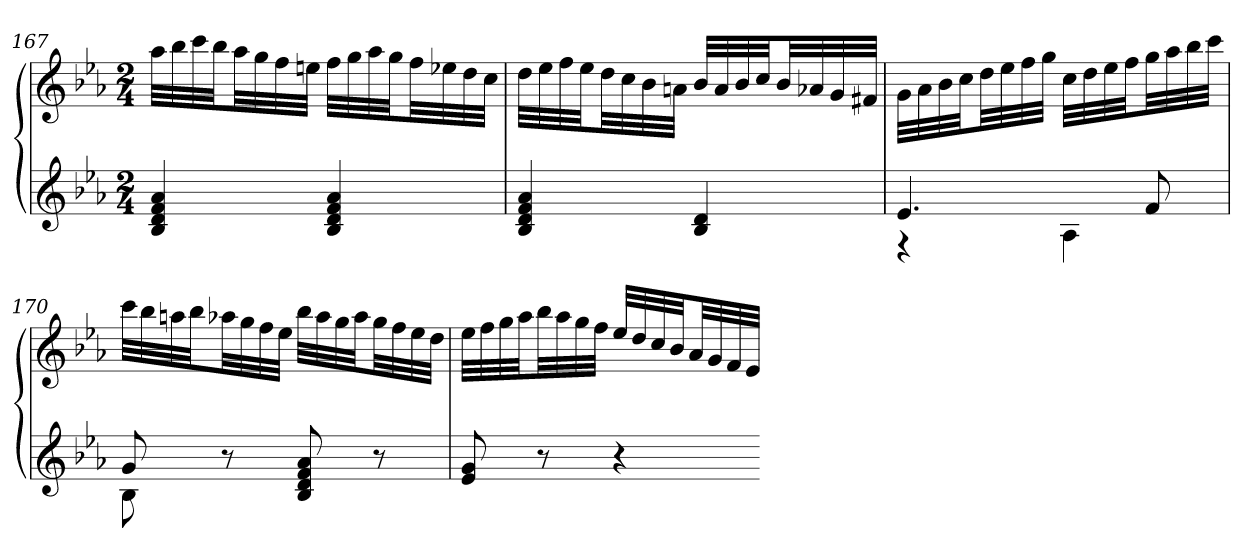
**kern	**kern
*part1	*part1
*staff2	*staff1
*clefG2	*clefG2
*k[b-e-a-]	*k[b-e-a-]
*E-:	*E-:
*M2/4	*M2/4
=167	=167
4B- 4d 4f 4a-	32aa-LLL
.	32bb-
.	32ccc
.	32bb-JJ
.	32aa-LL
.	32gg
.	32ff
.	32eenJJJ
4B- 4d 4f 4a-	32ffLLL
.	32gg
.	32aa-
.	32ggJJ
.	32ffLL
.	32ee-X
.	32dd
.	32ccJJJ
=168	=168
4B- 4d 4f 4a-	32ddLLL
.	32ee-
.	32ff
.	32ee-JJ
.	32ddLL
.	32cc
.	32b-
.	32anJJJ
4B- 4d	32b-LLL
.	32a
.	32b-
.	32ccJJ
.	32b-LL
.	32a-X
.	32g
.	32f#XJJJ
=169	=169
*^	*
4.e-	4r	32gLLL
.	.	32a-
.	.	32b-
.	.	32ccJJ
.	.	32ddLL
.	.	32ee-
.	.	32ff
.	.	32ggJJJ
.	4A-	32ccLLL
.	.	32dd
.	.	32ee-
.	.	32ffJJ
8f	.	32ggLL
.	.	32aa-
.	.	32bb-
.	.	32cccJJJ
=170	=170	=170
8g	8B-	32cccLLL
.	.	32bb-
.	.	32aan
.	.	32bb-JJ
8r	4.ryy	32aa-XLL
.	.	32gg
.	.	32ff
.	.	32ee-JJJ
8B- 8d 8f 8a-	.	32bb-LLL
.	.	32aa-
.	.	32gg
.	.	32aa-JJ
8r	.	32ggLL
.	.	32ff
.	.	32ee-
.	.	32ddJJJ
*v	*v	*
=171	=171
8e- 8g	32ee-LLL
.	32ff
.	32gg
.	32aa-JJ
8r	32bb-LL
.	32aa-
.	32gg
.	32ffJJJ
4r	32ee-LLL
.	32dd
.	32cc
.	32b-JJ
.	32a-LL
.	32g
.	32f
.	32e-JJJ
=-	=-
*-	*-
